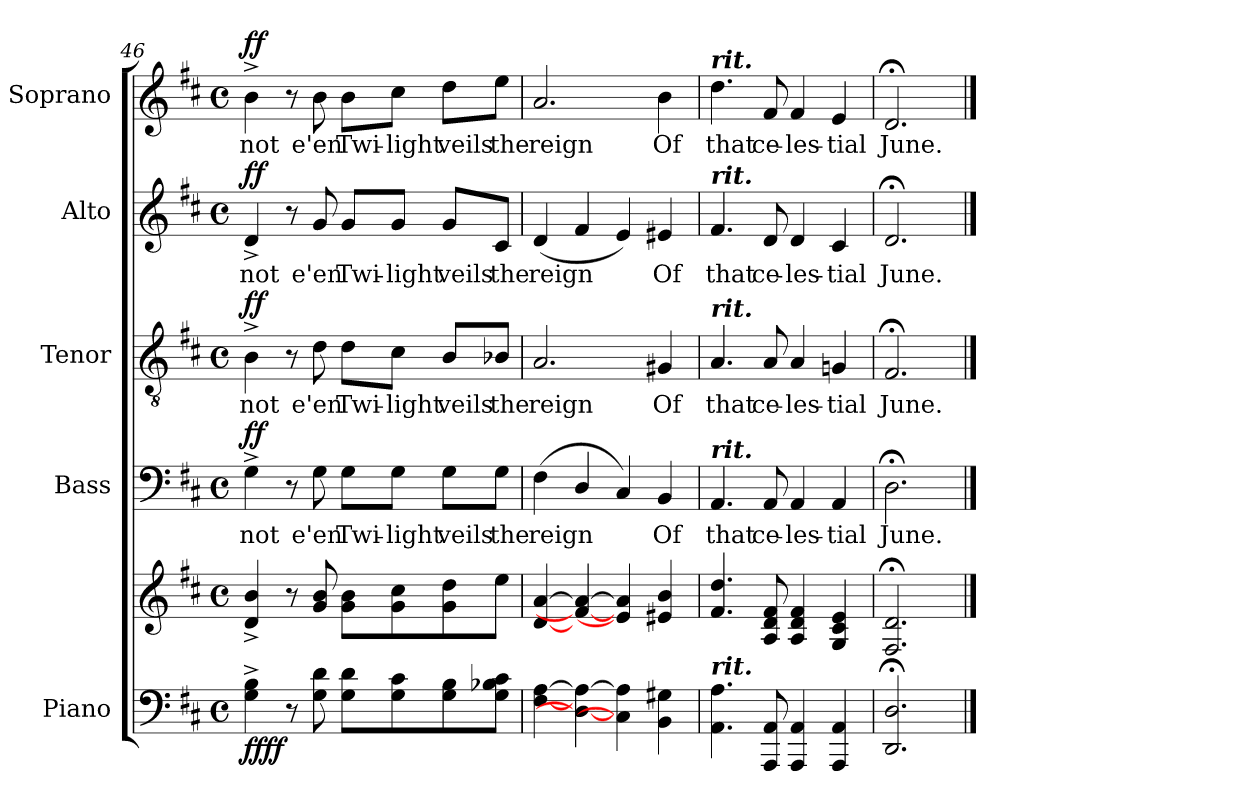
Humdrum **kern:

**kern	**kern	**dynam	**kern	**text	**dynam	**kern	**text	**dynam	**kern	**text	**dynam	**kern	**text	**dynam
*part5	*part5	*part5	*part4	*part4	*part4	*part3	*part3	*part3	*part2	*part2	*part2	*part1	*part1	*part1
*staff6	*staff5	*staff5/6	*staff4	*staff4	*staff4	*staff3	*staff3	*staff3	*staff2	*staff2	*staff2	*staff1	*staff1	*staff1
*I"Piano	*	*	*I"Bass	*	*	*I"Tenor	*	*	*I"Alto	*	*	*I"Soprano	*	*
*	*	*	*I'B	*	*	*I'T	*	*	*I'A	*	*	*I'S	*	*
*clefF4	*clefG2	*	*clefF4	*	*	*clefGv2	*	*	*clefG2	*	*	*clefG2	*	*
*k[f#c#]	*k[f#c#]	*	*k[f#c#]	*	*	*k[f#c#]	*	*	*k[f#c#]	*	*	*k[f#c#]	*	*
*D:	*D:	*	*D:	*	*	*D:	*	*	*D:	*	*	*D:	*	*
*M4/4	*M4/4	*	*M4/4	*	*	*M4/4	*	*	*M4/4	*	*	*M4/4	*	*
*met(c)	*met(c)	*	*met(c)	*	*	*met(c)	*	*	*met(c)	*	*	*met(c)	*	*
=46	=46	=46	=46	=46	=46	=46	=46	=46	=46	=46	=46	=46	=46	=46
!	!	!LO:DY:b=2	!	!LO:LY:b	!	!	!LO:LY:b	!	!	!LO:LY:b	!	!	!LO:LY:b	!
!	!	!LO:DY:n=1:b	!	!	!LO:DY:b	!	!	!LO:DY:b	!	!	!LO:DY:b	!	!	!LO:DY:b
4G^ 4B^	4d^ 4b^	ff ff	4G^	not	ff	4B^	not	ff	4d^	not	ff	4b^	not	ff
8r	8r	.	8r	.	.	8r	.	.	8r	.	.	8r	.	.
!	!	!	!	!LO:LY:b	!	!	!LO:LY:b	!	!	!LO:LY:b	!	!	!LO:LY:b	!
8G 8d	8g 8b	.	8G	e'en	.	8d	e'en	.	8g	e'en	.	8b	e'en	.
!	!	!	!	!LO:LY:b	!	!	!LO:LY:b	!	!	!LO:LY:b	!	!	!LO:LY:b	!
8G 8dL	8g 8bL	.	8G\L	Twi-	.	8d\L	Twi-	.	8g/L	Twi-	.	8b\L	Twi-	.
!	!	!	!	!LO:LY:b	!	!	!LO:LY:b	!	!	!LO:LY:b	!	!	!LO:LY:b	!
8G 8c#	8g 8cc#	.	8G\J	-light	.	8c#\J	-light	.	8g/J	-light	.	8cc#\J	-light	.
!	!	!	!	!LO:LY:b	!	!	!LO:LY:b	!	!	!LO:LY:b	!	!	!LO:LY:b	!
8G 8B	8g 8dd	.	8G\L	veils	.	8B/L	veils	.	8g/L	veils	.	8dd\L	veils	.
!	!	!	!	!LO:LY:b	!	!	!LO:LY:b	!	!	!LO:LY:b	!	!	!LO:LY:b	!
8G 8B-X 8c#J	8eeJ	.	8G\J	the	.	8B-X/J	the	.	8c#/J	the	.	8ee\J	the	.
=47	=47	=47	=47	=47	=47	=47	=47	=47	=47	=47	=47	=47	=47	=47
!	!	!	!	!LO:LY:b	!	!	!LO:LY:b	!	!	!LO:LY:b	!	!	!LO:LY:b	!
[4F# [4A	[4d [4a	.	(<4F#	reign	.	2.A	reign	.	(<4d	reign	.	2.a	reign	.
4D\_ 4A\_	4f#_ 4a_	.	4D/	.	.	.	.	.	4f#	.	.	.	.	.
4C#] 4A]	4e] 4a]	.	4C#)	.	.	.	.	.	4e)	.	.	.	.	.
!	!	!	!	!LO:LY:b	!	!	!LO:LY:b	!	!	!LO:LY:b	!	!	!LO:LY:b	!
4BB 4G#X	4e#X 4b	.	4BB	Of	.	4G#X	Of	.	4e#X	Of	.	4b	Of	.
=48	=48	=48	=48	=48	=48	=48	=48	=48	=48	=48	=48	=48	=48	=48
!	!	!	!	!	!	!	!	!	!	!	!	!LO:TX:a:Bi:t=rit.	!	!
!	!	!	!	!	!	!	!	!	!LO:TX:a:Bi:t=rit.	!	!	!	!	!
!	!	!	!	!	!	!LO:TX:a:Bi:t=rit.	!	!	!	!	!	!	!	!
!	!	!	!LO:TX:a:Bi:t=rit.	!	!	!	!	!	!	!	!	!	!	!
!LO:TX:a:Bi:t=rit.	!	!	!	!	!	!	!	!	!	!	!	!	!	!
!	!	!	!	!LO:LY:b	!	!	!LO:LY:b	!	!	!LO:LY:b	!	!	!LO:LY:b	!
4.AA 4.A	4.f# 4.dd	.	4.AA	that	.	4.A	that	.	4.f#	that	.	4.dd	that	.
!	!	!	!	!LO:LY:b	!	!	!LO:LY:b	!	!	!LO:LY:b	!	!	!LO:LY:b	!
8AAA 8AA	8A 8d 8f#	.	8AA	ce-	.	8A	ce-	.	8d	ce-	.	8f#	ce-	.
!	!	!	!	!LO:LY:b	!	!	!LO:LY:b	!	!	!LO:LY:b	!	!	!LO:LY:b	!
4AAA 4AA	4A 4d 4f#	.	4AA	-les-	.	4A	-les-	.	4d	-les-	.	4f#	-les-	.
!	!	!	!	!LO:LY:b	!	!	!LO:LY:b	!	!	!LO:LY:b	!	!	!LO:LY:b	!
4AAA 4AA	4G 4c# 4e	.	4AA	-tial	.	4Gn	-tial	.	4c#	-tial	.	4e	-tial	.
=49	=49	=49	=49	=49	=49	=49	=49	=49	=49	=49	=49	=49	=49	=49
!	!	!	!	!LO:LY:b	!	!	!LO:LY:b	!	!	!LO:LY:b	!	!	!LO:LY:b	!
2.DD; 2.D;	2.F#;< 2.d;<	.	2.D;<	June.	.	2.F#;<	June.	.	2.d;<	June.	.	2.d;<	June.	.
==	==	==	==	==	==	==	==	==	==	==	==	==	==	==
*-	*-	*-	*-	*-	*-	*-	*-	*-	*-	*-	*-	*-	*-	*-
